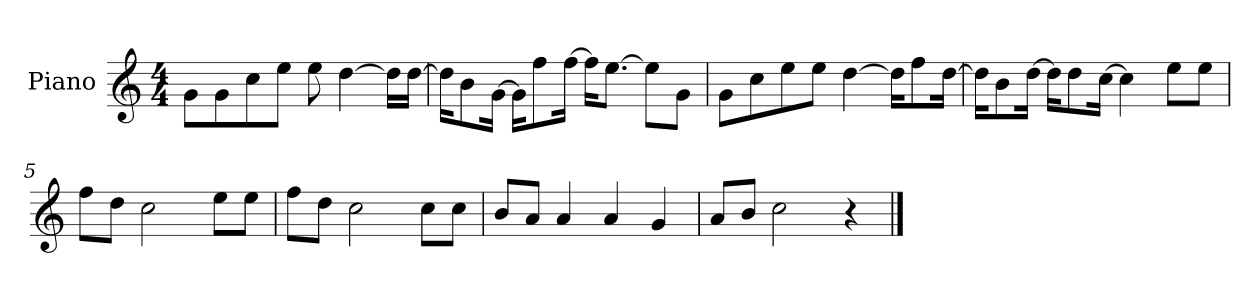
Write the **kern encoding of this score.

**kern
*part1
*staff1
*I"Piano
*I'P-no
*clefG2
*k[]
*M4/4
*MM90
=1
8g\L
8g\
8cc\
8ee\J
8ee\
[4dd\
16dd\LL]
[16dd\JJ
=2
16dd\KL]
8b\
[16g\Jk
16g\KL]
8ff\
[16ff\Jk
16ff\KL]
[8.ee\J
8ee\L]
8g\J
=3
8g\L
8cc\
8ee\
8ee\J
[4dd\
16dd\KL]
8ff\
[16dd\Jk
=4
16dd\KL]
8b\
[16dd\Jk
16dd\KL]
8dd\
[16cc\Jk
4cc\]
8ee\L
8ee\J
=5
8ff\L
8dd\J
2cc\
8ee\L
8ee\J
!!LO:LB:g=z
=6
8ff\L
8dd\J
2cc\
8cc\L
8cc\J
=7
8b/L
8a/J
4a/
4a/
4g/
=8
8a/L
8b/J
2cc\
4r
==
*-
